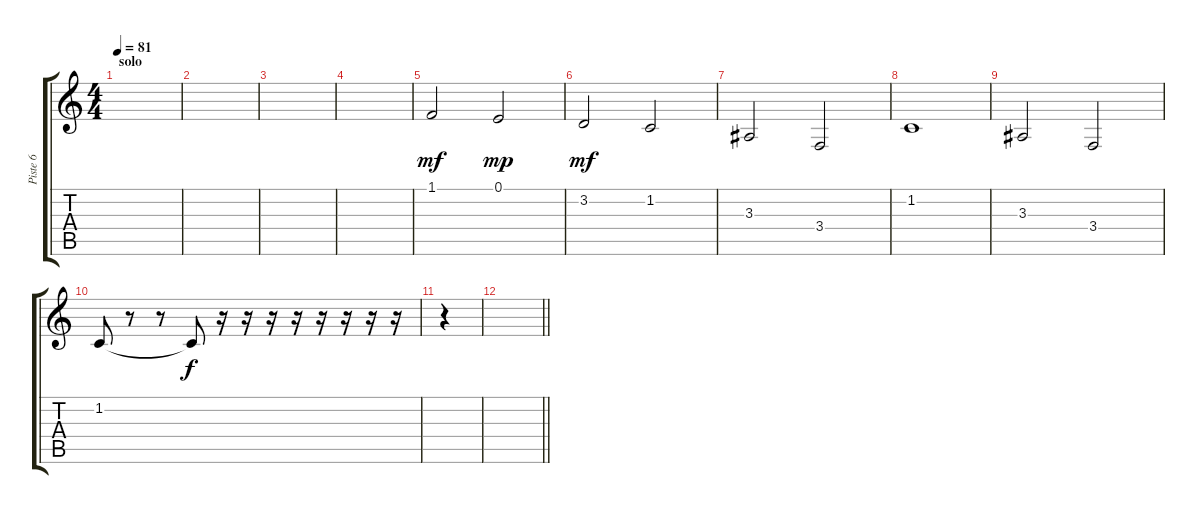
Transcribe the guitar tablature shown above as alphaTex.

\track ("Piste 6" "Piste 6") {instrument lead3calliope}
\staff {score tabs}
\tuning (E4 B3 G3 D3 A2 E2) {hide}
\ts (4 4)
\section ("" "solo")
\tempo 81
\clef g2
\ks c
|
|
|
|
1.1.2{dy mf} 0.1.2{dy mp} |
3.2.2{dy mf} 1.2.2 |
3.3.2 3.4.2 |
1.2.1 |
3.3.2 3.4.2 |
1.2.8 r.8 r.8 1.2{t}.8{dy f} r.16 r.16 r.16 r.16 r.16 r.16 r.16 r.16 |
r.4 |
\barLineRight lightlight
